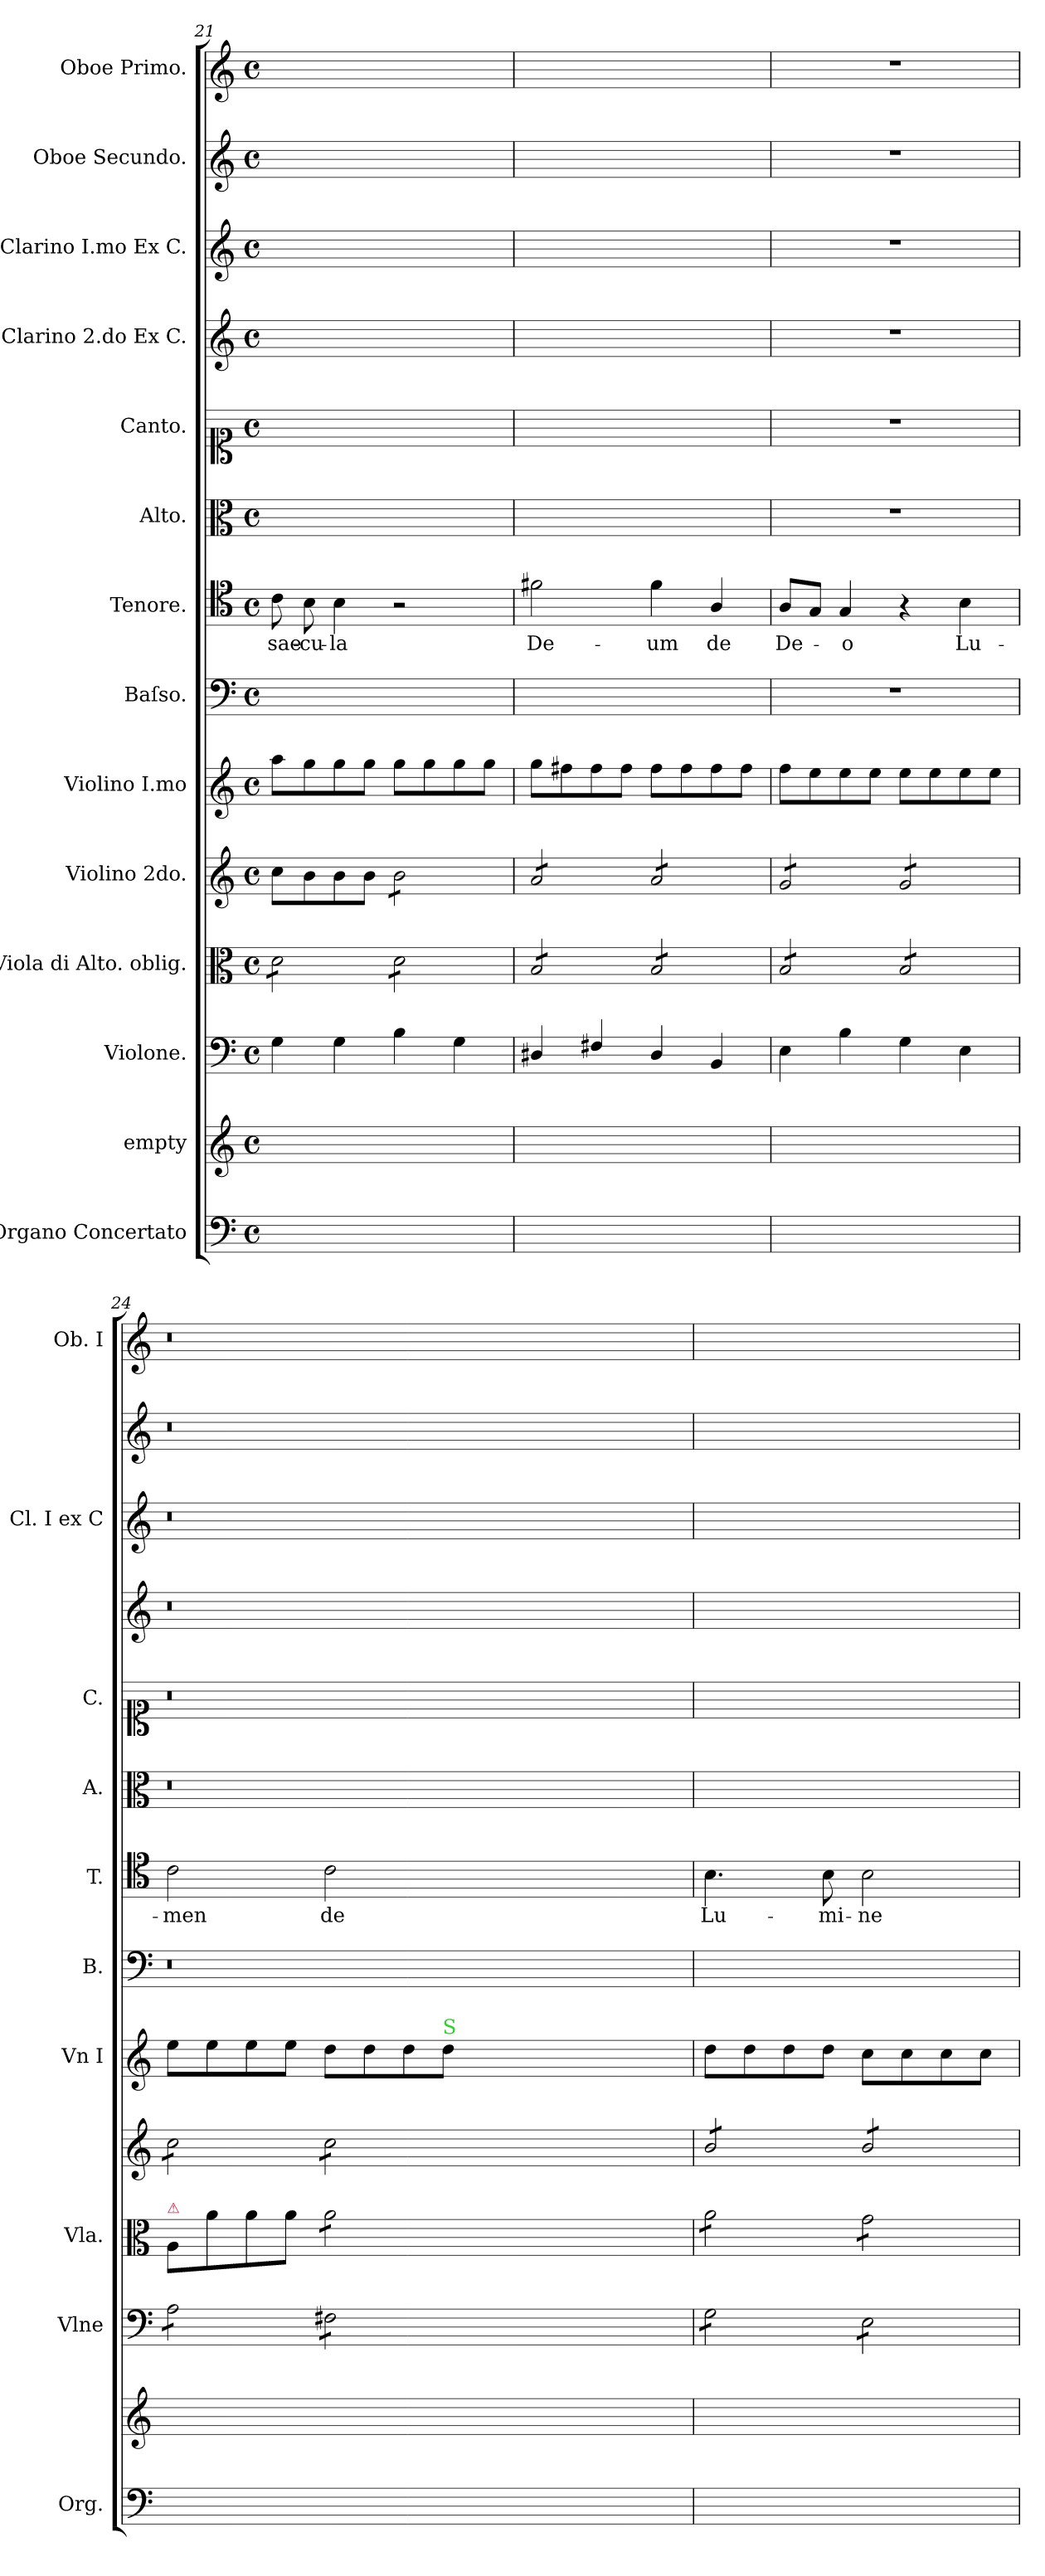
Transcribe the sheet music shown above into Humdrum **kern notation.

**kern	**kern	**kern	**kern	**kern	**kern	**kern	**kern	**text	**kern	**kern	**kern	**kern	**kern	**kern
*part14	*part13	*part12	*part11	*part10	*part9	*part8	*part7	*part7	*part6	*part5	*part4	*part3	*part2	*part1
*staff14	*staff13	*staff12	*staff11	*staff10	*staff9	*staff8	*staff7	*staff7	*staff6	*staff5	*staff4	*staff3	*staff2	*staff1
*I"Organo Concertato	*I"empty	*I"Violone.	*I"Viola di Alto. oblig.	*I"Violino 2do.	*I"Violino I.mo	*I"Baſso.	*I"Tenore.	*	*I"Alto.	*I"Canto.	*I"Clarino 2.do Ex C.	*I"Clarino I.mo Ex C.	*I"Oboe Secundo.	*I"Oboe Primo.
*I'Org.	*	*I'Vlne	*I'Vla.	*	*I'Vn I	*I'B.	*I'T.	*	*I'A.	*I'C.	*	*I'Cl. I ex C	*	*I'Ob. I
*clefF4	*clefG2	*clefF4	*clefC3	*clefG2	*clefG2	*clefF4	*clefC4	*	*clefC3	*clefC1	*clefG2	*clefG2	*clefG2	*clefG2
*k[]	*k[]	*k[]	*k[]	*k[]	*k[]	*k[]	*k[]	*	*k[]	*k[]	*k[]	*k[]	*k[]	*k[]
*C:	*C:	*C:	*C:	*C:	*C:	*C:	*C:	*	*C:	*C:	*C:	*C:	*C:	*C:
*M4/4	*M4/4	*M4/4	*M4/4	*M4/4	*M4/4	*M4/4	*M4/4	*	*M4/4	*M4/4	*M4/4	*M4/4	*M4/4	*M4/4
*met(c)	*met(c)	*met(c)	*met(c)	*met(c)	*met(c)	*met(c)	*met(c)	*	*met(c)	*met(c)	*met(c)	*met(c)	*met(c)	*met(c)
=21	=21	=21	=21	=21	=21	=21	=21	=21	=21	=21	=21	=21	=21	=21
*	*	*	*tremolo	*	*	*	*	*	*	*	*	*	*	*
1ryy	1ryy	4G\	8d\L	8cc\L	8aa\L	1ryy	8c\	sae-	1ryy	1ryy	1ryy	1ryy	1ryy	1ryy
.	.	.	8d\	8b\	8gg\	.	8B\	-cu-	.	.	.	.	.	.
.	.	4G\	8d\	8b\	8gg\	.	4B\	-la	.	.	.	.	.	.
.	.	.	8d\J	8b\J	8gg\J	.	.	.	.	.	.	.	.	.
*	*	*	*	*tremolo	*	*	*	*	*	*	*	*	*	*
.	.	4B\	8d\L	8b\L	8gg\L	.	2r	.	.	.	.	.	.	.
.	.	.	8d\	8b\	8gg\	.	.	.	.	.	.	.	.	.
.	.	4G\	8d\	8b\	8gg\	.	.	.	.	.	.	.	.	.
.	.	.	8d\J	8b\J	8gg\J	.	.	.	.	.	.	.	.	.
=22	=22	=22	=22	=22	=22	=22	=22	=22	=22	=22	=22	=22	=22	=22
1ryy	1ryy	4D#X/	8B/L	8a/L	8gg\L	1ryy	2f#X\	De-	1ryy	1ryy	1ryy	1ryy	1ryy	1ryy
.	.	.	8B/	8a/	8ff#X\	.	.	.	.	.	.	.	.	.
.	.	4F#X/	8B/	8a/	8ff#\	.	.	.	.	.	.	.	.	.
.	.	.	8B/J	8a/J	8ff#\J	.	.	.	.	.	.	.	.	.
.	.	4D#/	8B/L	8a/L	8ff#\L	.	4f#\	-um	.	.	.	.	.	.
.	.	.	8B/	8a/	8ff#\	.	.	.	.	.	.	.	.	.
.	.	4BB/	8B/	8a/	8ff#\	.	4A/	de	.	.	.	.	.	.
.	.	.	8B/J	8a/J	8ff#\J	.	.	.	.	.	.	.	.	.
=23	=23	=23	=23	=23	=23	=23	=23	=23	=23	=23	=23	=23	=23	=23
1ryy	1ryy	4E\	8B/L	8g/L	8ff\L	1r	8A/L	De-	1r	1r	1r	1r	1r	1r
.	.	.	8B/	8g/	8ee\	.	8G/J	.	.	.	.	.	.	.
.	.	4B\	8B/	8g/	8ee\	.	4G/	-o	.	.	.	.	.	.
.	.	.	8B/J	8g/J	8ee\J	.	.	.	.	.	.	.	.	.
.	.	4G\	8B/L	8g/L	8ee\L	.	4r	.	.	.	.	.	.	.
.	.	.	8B/	8g/	8ee\	.	.	.	.	.	.	.	.	.
.	.	4E\	8B/	8g/	8ee\	.	4B\	Lu-	.	.	.	.	.	.
.	.	.	8B/J	8g/J	8ee\J	.	.	.	.	.	.	.	.	.
*	*	*	*Xtremolo	*	*	*	*	*	*	*	*	*	*	*
=24	=24	=24	=24	=24	=24	=24	=24	=24	=24	=24	=24	=24	=24	=24
!	!	!	!LO:TX:a:color=crimson:t=⚠	!	!	!	!	!	!	!	!	!	!	!
*	*	*tremolo	*	*	*	*	*	*	*	*	*	*	*	*
1ryy	1ryy	8A\L	8A/L	8cc\L	8ee\L	0.r	2c\	-men	0.r	0.r	0.r	0.r	0.r	0.r
.	.	8A\	8a\	8cc\	8ee\	.	.	.	.	.	.	.	.	.
.	.	8A\	8a\	8cc\	8ee\	.	.	.	.	.	.	.	.	.
.	.	8A\J	8a\J	8cc\J	8ee\J	.	.	.	.	.	.	.	.	.
*	*	*	*tremolo	*	*	*	*	*	*	*	*	*	*	*
.	.	8F#X\L	8a\L	8cc\L	8dd\L	.	2c\	de	.	.	.	.	.	.
.	.	8F#X\	8a\	8cc\	8dd\	.	.	.	.	.	.	.	.	.
.	.	8F#X\	8a\	8cc\	8dd\	.	.	.	.	.	.	.	.	.
!	!	!	!	!	!LO:TX:a:color=limegreen:t=S	!	!	!	!	!	!	!	!	!
.	.	8F#X\J	8a\J	8cc\J	8dd\J	.	.	.	.	.	.	.	.	.
0ryy	0ryy	0ryy	0ryy	0ryy	0ryy	.	0ryy	.	.	.	.	.	.	.
=25	=25	=25	=25	=25	=25	=25	=25	=25	=25	=25	=25	=25	=25	=25
1ryy	1ryy	8G\L	8a\L	8b/L	8dd\L	1ryy	4.B\	Lu-	1ryy	1ryy	1ryy	1ryy	1ryy	1ryy
.	.	8G\	8a\	8b/	8dd\	.	.	.	.	.	.	.	.	.
.	.	8G\	8a\	8b/	8dd\	.	.	.	.	.	.	.	.	.
.	.	8G\J	8a\J	8b/J	8dd\J	.	8B\	-mi-	.	.	.	.	.	.
.	.	8E\L	8g\L	8b/L	8cc\L	.	2B\	-ne	.	.	.	.	.	.
.	.	8E\	8g\	8b/	8cc\	.	.	.	.	.	.	.	.	.
.	.	8E\	8g\	8b/	8cc\	.	.	.	.	.	.	.	.	.
.	.	8E\J	8g\J	8b/J	8cc\J	.	.	.	.	.	.	.	.	.
*	*	*	*	*Xtremolo	*	*	*	*	*	*	*	*	*	*
*	*	*	*Xtremolo	*	*	*	*	*	*	*	*	*	*	*
*	*	*Xtremolo	*	*	*	*	*	*	*	*	*	*	*	*
=	=	=	=	=	=	=	=	=	=	=	=	=	=	=
*-	*-	*-	*-	*-	*-	*-	*-	*-	*-	*-	*-	*-	*-	*-
